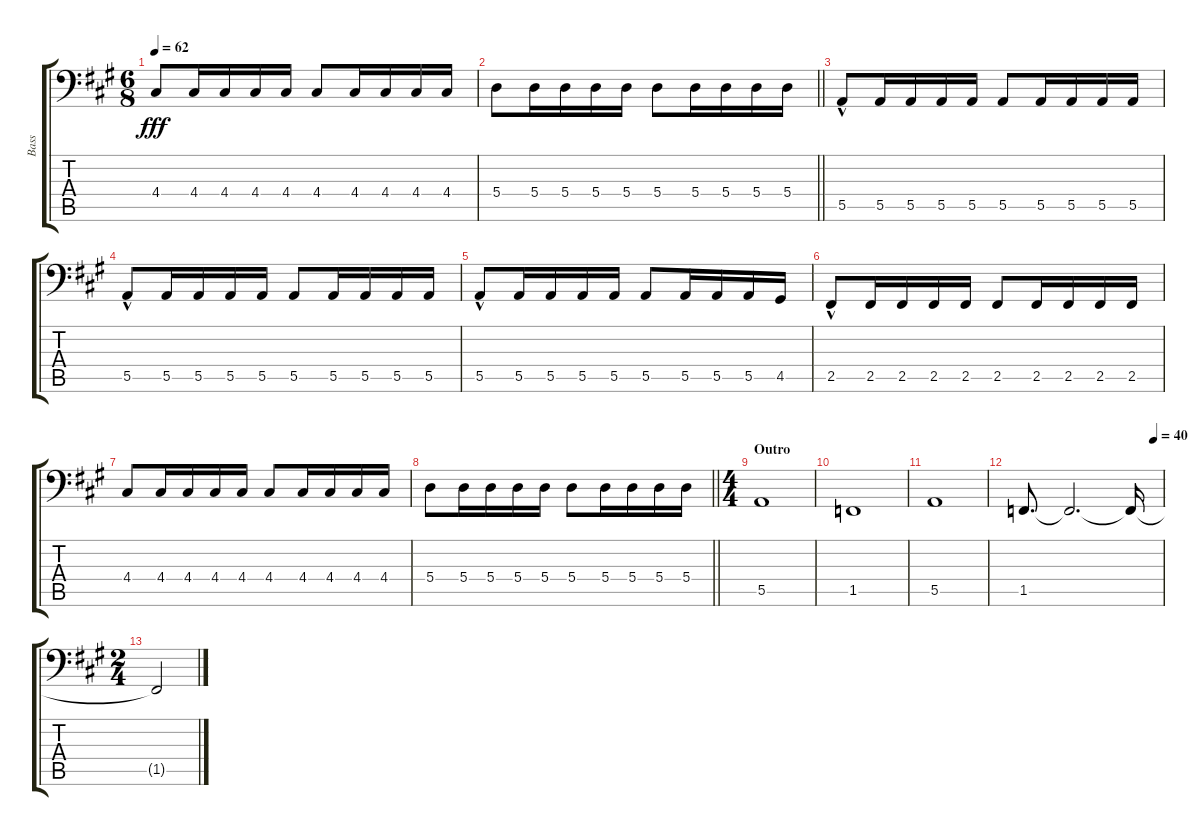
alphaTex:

\track ("Bass" "Bass") {instrument electricbassfinger}
\staff {score tabs}
\tuning (B2 G2 D2 A1 E1 B0) {hide}
\ts (6 8)
\tempo 62
\clef f4
\ks a
4.4.8{dy fff} 4.4.16 4.4.16 4.4.16 4.4.16 4.4.8 4.4.16 4.4.16 4.4.16 4.4.16 |
\barLineRight lightlight
5.4.8 5.4.16 5.4.16 5.4.16 5.4.16 5.4.8 5.4.16 5.4.16 5.4.16 5.4.16 |
5.5{hac}.8 5.5.16 5.5.16 5.5.16 5.5.16 5.5.8 5.5.16 5.5.16 5.5.16 5.5.16 |
5.5{hac}.8 5.5.16 5.5.16 5.5.16 5.5.16 5.5.8 5.5.16 5.5.16 5.5.16 5.5.16 |
5.5{hac}.8 5.5.16 5.5.16 5.5.16 5.5.16 5.5.8 5.5.16 5.5.16 5.5.16 4.5.16 |
2.5{hac}.8 2.5.16 2.5.16 2.5.16 2.5.16 2.5.8 2.5.16 2.5.16 2.5.16 2.5.16 |
4.4.8 4.4.16 4.4.16 4.4.16 4.4.16 4.4.8 4.4.16 4.4.16 4.4.16 4.4.16 |
\barLineRight lightlight
5.4.8 5.4.16 5.4.16 5.4.16 5.4.16 5.4.8 5.4.16 5.4.16 5.4.16 5.4.16 |
\ts (4 4)
\section ("" "Outro")
5.5.1 |
1.5.1 |
5.5.1 |
\tempo (40 0.9375)
1.5.8{d} 1.5{t}.2{d} 1.5{t}.16 |
\ts (2 4)
1.5{t}.2
